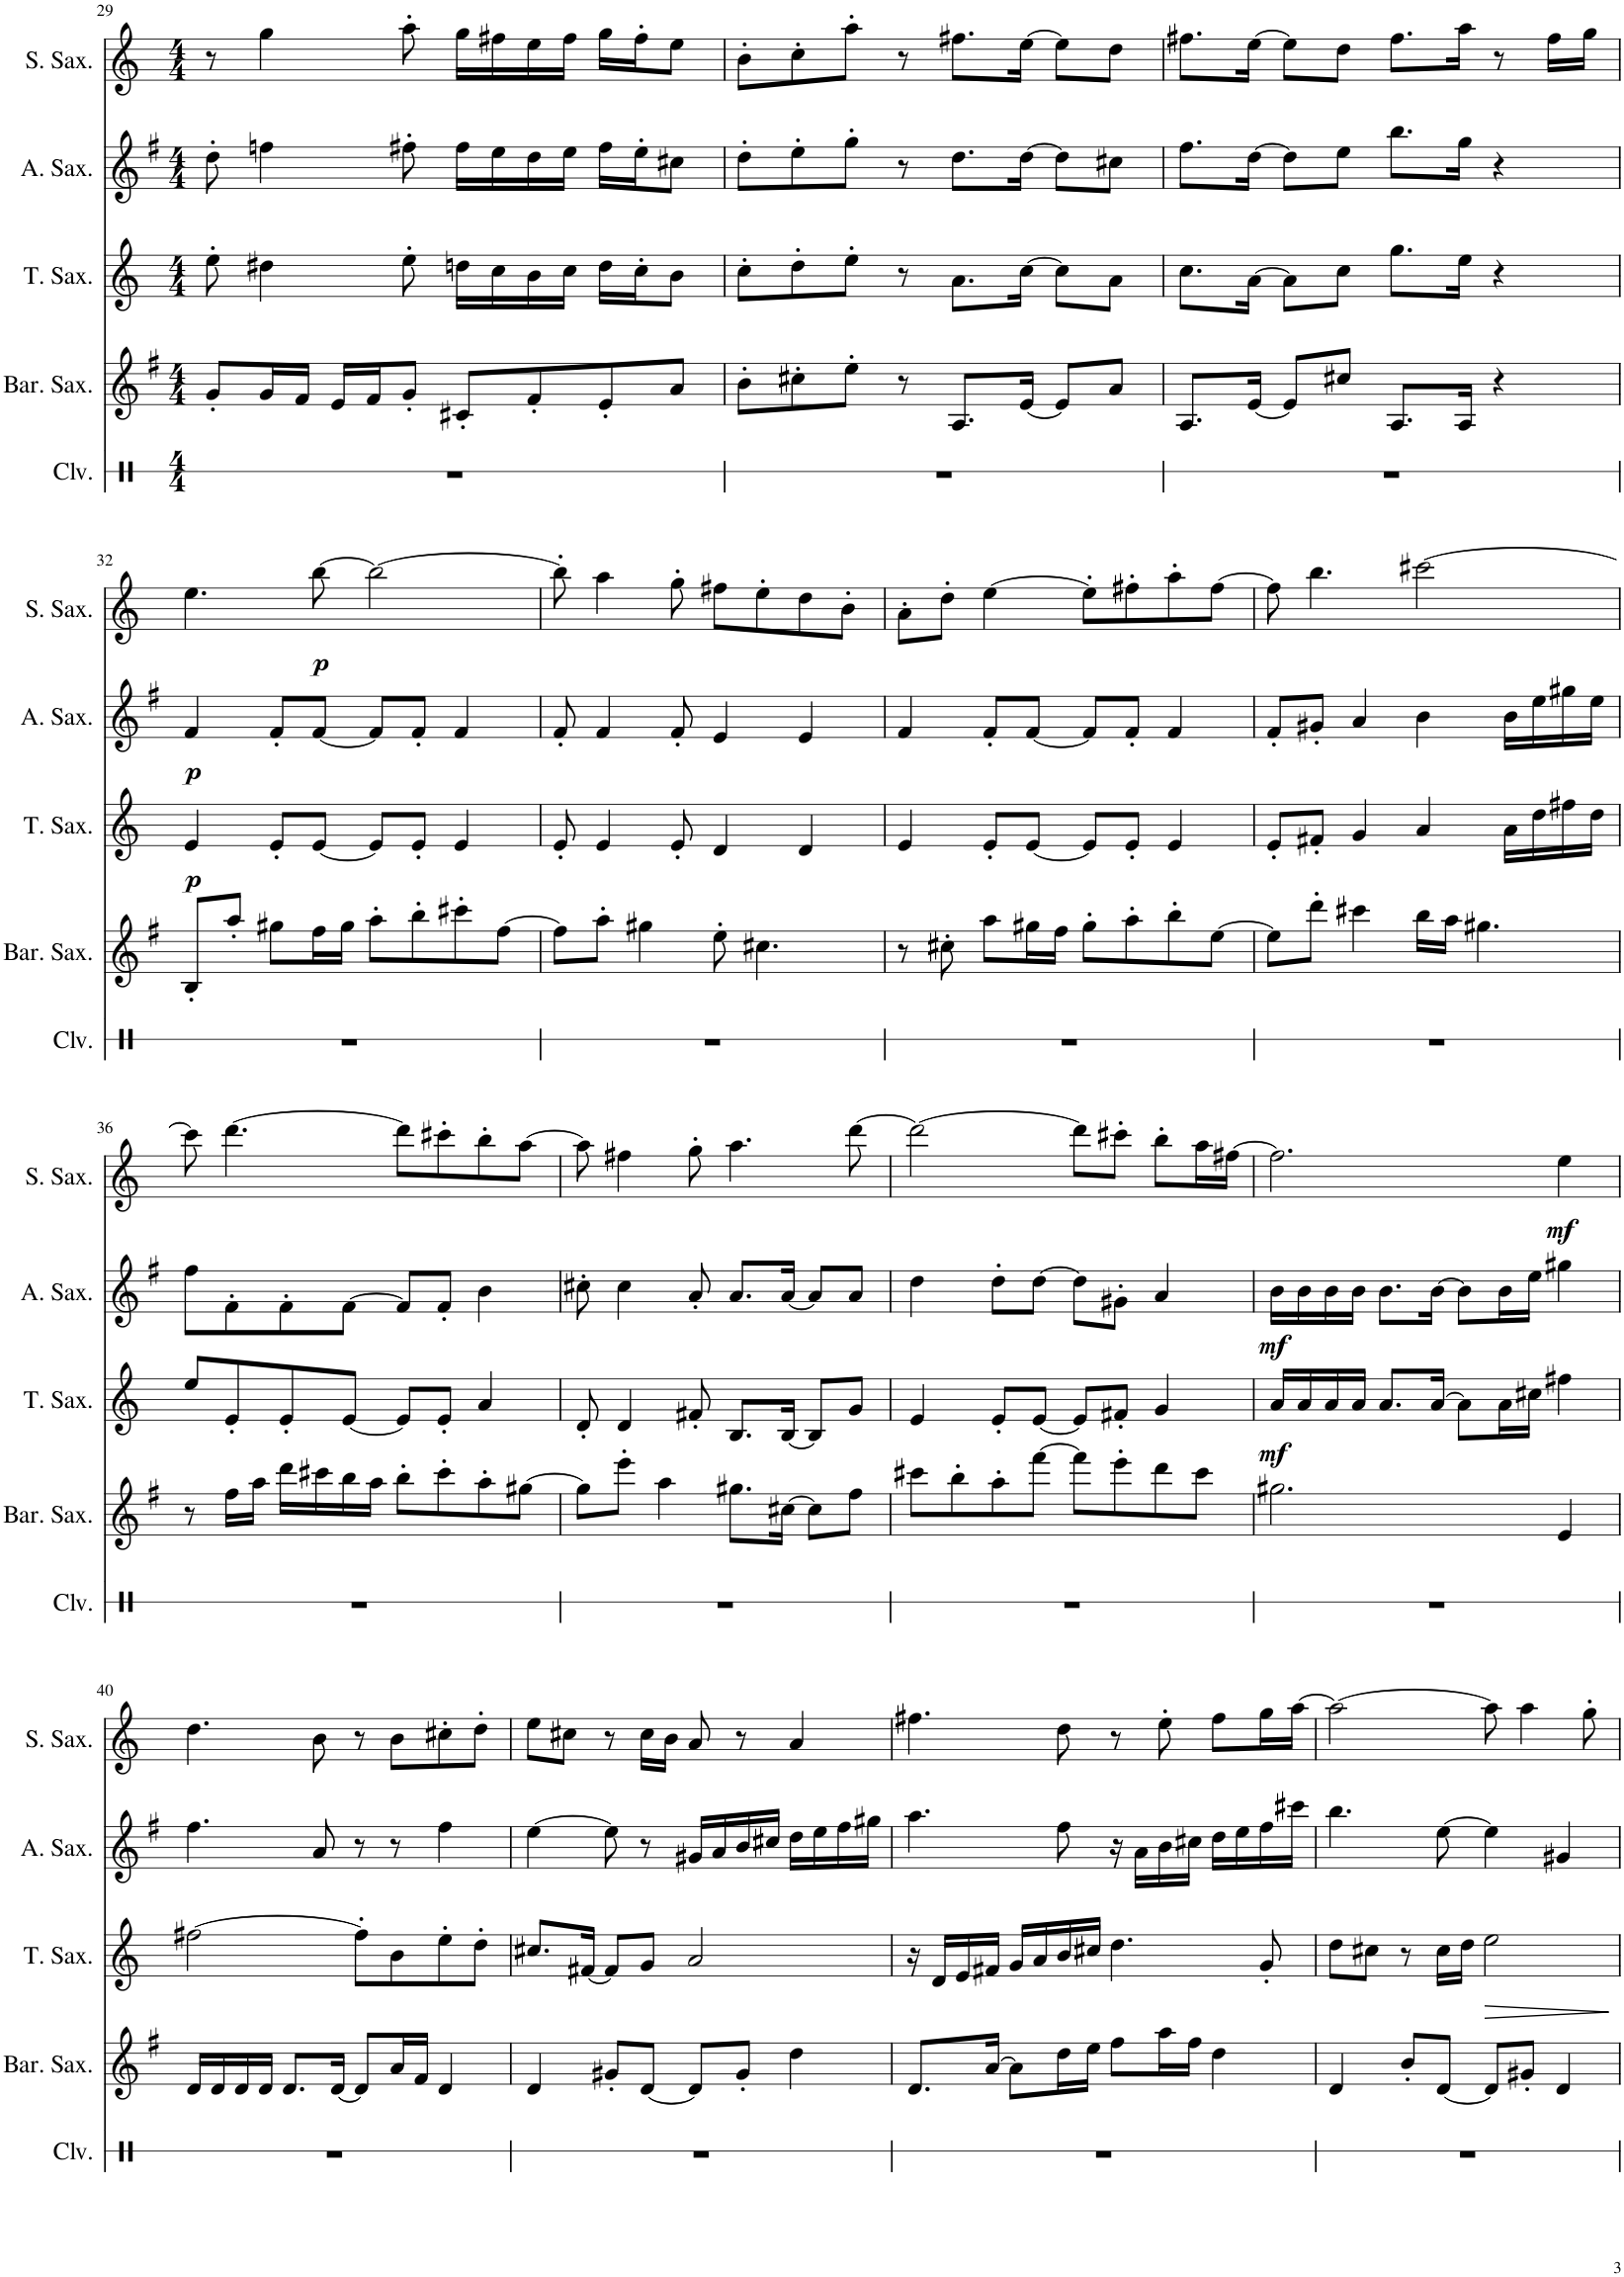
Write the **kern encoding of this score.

**kern	**kern	**kern	**dynam	**kern	**dynam	**kern	**dynam
*part5	*part4	*part3	*part3	*part2	*part2	*part1	*part1
*staff5	*staff4	*staff3	*staff3	*staff2	*staff2	*staff1	*staff1
*I"クラベス	*I"バリトンサックス	*I"テナーサックス	*	*I"アルトサックス	*	*I"ソプラノサックス	*
!!LO:PB:g=z
*clefX	*clefG2	*clefG2	*	*clefG2	*	*clefG2	*
*	*Trd12c21	*Trd8c14	*	*Trd5c9	*	*Trd1c2	*
*k[]	*k[f#]	*k[]	*	*k[f#]	*	*k[]	*
*M4/4	*M4/4	*M4/4	*	*M4/4	*	*M4/4	*
=29	=29	=29	=29	=29	=29	=29	=29
1r	8g'/L	8ee'\	.	8dd'\	.	8r	.
.	16g/L	4dd#X\	.	4ffn\	.	4gg\	.
.	16f#/JJ	.	.	.	.	.	.
.	16e/LL	.	.	.	.	.	.
.	16f#/J	.	.	.	.	.	.
.	8g'/J	8ee'\	.	8ff#X'\	.	8aa'\	.
.	8c#X'/L	16ddn\LL	.	16ff#\LL	.	16gg\LL	.
.	.	16cc\	.	16ee\	.	16ff#X\	.
.	8f#'/	16b\	.	16dd\	.	16ee\	.
.	.	16cc\JJ	.	16ee\JJ	.	16ff#\JJ	.
.	8e'/	16dd\LL	.	16ff#\LL	.	16gg\LL	.
.	.	16cc'\J	.	16ee'\J	.	16ff#'\J	.
.	8a/J	8b\J	.	8cc#X\J	.	8ee\J	.
=30	=30	=30	=30	=30	=30	=30	=30
1r	8b'\L	8cc'\L	.	8dd'\L	.	8b'\L	.
.	8cc#X'\	8dd'\	.	8ee'\	.	8cc'\	.
.	8ee'\J	8ee'\J	.	8gg'\J	.	8aa'\J	.
.	8r	8r	.	8r	.	8r	.
.	8.A/L	8.a\L	.	8.dd\L	.	8.ff#X\L	.
.	[16e/Jk	[16cc\Jk	.	[16dd\Jk	.	[16ee\Jk	.
.	8e/L]	8cc\L]	.	8dd\L]	.	8ee\L]	.
.	8a/J	8a\J	.	8cc#X\J	.	8dd\J	.
=31	=31	=31	=31	=31	=31	=31	=31
1r	8.A/L	8.cc\L	.	8.ff#\L	.	8.ff#X\L	.
.	[16e/Jk	[16a\Jk	.	[16dd\Jk	.	[16ee\Jk	.
.	8e/L]	8a\L]	.	8dd\L]	.	8ee\L]	.
.	8cc#X/J	8cc\J	.	8ee\J	.	8dd\J	.
.	8.A/L	8.gg\L	.	8.bb\L	.	8.ff#\L	.
.	16A/Jk	16ee\Jk	.	16gg\Jk	.	16aa\Jk	.
.	4r	4r	.	4r	.	8r	.
.	.	.	.	.	.	16ff#\LL	.
.	.	.	.	.	.	16gg\JJ	.
!!LO:LB:g=z
=32	=32	=32	=32	=32	=32	=32	=32
!	!	!	!LO:DY:b	!	!LO:DY:b	!	!
1r	8B'/L	4e/	p	4f#/	p	4.ee\	.
.	8aa'/J	.	.	.	.	.	.
.	8gg#X\L	8e'/L	.	8f#'/L	.	.	.
!	!	!	!	!	!	!	!LO:DY:b
.	16ff#\L	[8e/J	.	[8f#/J	.	[8bb\	p
.	16gg#\JJ	.	.	.	.	.	.
.	8aa'\L	8e/L]	.	8f#/L]	.	2bb\_	.
.	8bb'\	8e'/J	.	8f#'/J	.	.	.
.	8ccc#X'\	4e/	.	4f#/	.	.	.
.	[8ff#\J	.	.	.	.	.	.
=33	=33	=33	=33	=33	=33	=33	=33
1r	8ff#\L]	8e'/	.	8f#'/	.	8bb'\]	.
.	8aa'\J	4e/	.	4f#/	.	4aa\	.
.	4gg#X\	.	.	.	.	.	.
.	.	8e'/	.	8f#'/	.	8gg'\	.
.	8ee'\	4d/	.	4e/	.	8ff#X\L	.
.	4.cc#X\	.	.	.	.	8ee'\	.
.	.	4d/	.	4e/	.	8dd\	.
.	.	.	.	.	.	8b'\J	.
=34	=34	=34	=34	=34	=34	=34	=34
1r	8r	4e/	.	4f#/	.	8a'\L	.
.	8cc#X'\	.	.	.	.	8dd'\J	.
.	8aa\L	8e'/L	.	8f#'/L	.	[4ee\	.
.	16gg#X\L	[8e/J	.	[8f#/J	.	.	.
.	16ff#\JJ	.	.	.	.	.	.
.	8gg#'\L	8e/L]	.	8f#/L]	.	8ee'\L]	.
.	8aa'\	8e'/J	.	8f#'/J	.	8ff#X'\	.
.	8bb'\	4e/	.	4f#/	.	8aa'\	.
.	[8ee\J	.	.	.	.	[8ff#\J	.
=35	=35	=35	=35	=35	=35	=35	=35
1r	8ee\L]	8e'/L	.	8f#'/L	.	8ff#\]	.
.	8ddd'\J	8f#X'/J	.	8g#X'/J	.	4.bb\	.
.	4ccc#X\	4g/	.	4a/	.	.	.
.	16bb\LL	4a/	.	4b\	.	[2ccc#X\	.
.	16aa\JJ	.	.	.	.	.	.
.	4.gg#X\	.	.	.	.	.	.
.	.	16a\LL	.	16b\LL	.	.	.
.	.	16dd\	.	16ee\	.	.	.
.	.	16ff#X\	.	16gg#X\	.	.	.
.	.	16dd\JJ	.	16ee\JJ	.	.	.
!!LO:LB:g=z
=36	=36	=36	=36	=36	=36	=36	=36
1r	8r	8ee/L	.	8ff#\L	.	8ccc#\]	.
.	16ff#\LL	8e'/	.	8f#'\	.	[4.ddd\	.
.	16aa\JJ	.	.	.	.	.	.
.	16ddd\LL	8e'/	.	8f#'\	.	.	.
.	16ccc#X\	.	.	.	.	.	.
.	16bb\	[8e/J	.	[8f#\J	.	.	.
.	16aa\JJ	.	.	.	.	.	.
.	8bb'\L	8e/L]	.	8f#/L]	.	8ddd\L]	.
.	8ccc#'\	8e'/J	.	8f#'/J	.	8ccc#X'\	.
.	8aa'\	4a/	.	4b\	.	8bb'\	.
.	[8gg#X\J	.	.	.	.	[8aa\J	.
=37	=37	=37	=37	=37	=37	=37	=37
1r	8gg#\L]	8d'/	.	8cc#X'\	.	8aa\]	.
.	8eee'\J	4d/	.	4cc#\	.	4ff#X\	.
.	4aa\	.	.	.	.	.	.
.	.	8f#X'/	.	8a'/	.	8gg'\	.
.	8.gg#X\L	8.B/L	.	8.a/L	.	4.aa\	.
.	[16cc#X\Jk	[16B/Jk	.	[16a/Jk	.	.	.
.	8cc#\L]	8B/L]	.	8a/L]	.	.	.
.	8ff#\J	8g/J	.	8a/J	.	[8ddd\	.
=38	=38	=38	=38	=38	=38	=38	=38
1r	8ccc#X\L	4e/	.	4dd\	.	2ddd\_	.
.	8bb'\	.	.	.	.	.	.
.	8aa'\	8e'/L	.	8dd'\L	.	.	.
.	[8fff#\J	[8e/J	.	[8dd\J	.	.	.
.	8fff#\L]	8e/L]	.	8dd\L]	.	8ddd\L]	.
.	8eee'\	8f#X'/J	.	8g#X'\J	.	8ccc#X'\J	.
.	8ddd\	4g/	.	4a/	.	8bb'\L	.
.	8ccc#\J	.	.	.	.	16aa\L	.
.	.	.	.	.	.	[16ff#X\JJ	.
=39	=39	=39	=39	=39	=39	=39	=39
!	!	!	!LO:DY:b	!	!LO:DY:b	!	!
1r	2.gg#X\	16a/LL	mf	16b\LL	mf	2.ff#\]	.
.	.	16a/	.	16b\	.	.	.
.	.	16a/	.	16b\	.	.	.
.	.	16a/JJ	.	16b\JJ	.	.	.
.	.	8.a/L	.	8.b\L	.	.	.
.	.	[16a/Jk	.	[16b\Jk	.	.	.
.	.	8a\L]	.	8b\L]	.	.	.
.	.	16a\L	.	16b\L	.	.	.
.	.	16cc#X\JJ	.	16ee\JJ	.	.	.
!	!	!	!	!	!	!	!LO:DY:b
.	4e/	4ff#X\	.	4gg#X\	.	4ee\	mf
!!LO:LB:g=z
=40	=40	=40	=40	=40	=40	=40	=40
1r	16d/LL	[2ff#X\	.	4.ff#\	.	4.dd\	.
.	16d/	.	.	.	.	.	.
.	16d/	.	.	.	.	.	.
.	16d/JJ	.	.	.	.	.	.
.	8.d/L	.	.	.	.	.	.
.	.	.	.	8a/	.	8b\	.
.	[16d/Jk	.	.	.	.	.	.
.	8d/L]	8ff#'\L]	.	8r	.	8r	.
.	16a/L	8b\	.	8r	.	8b\L	.
.	16f#/JJ	.	.	.	.	.	.
.	4d/	8ee'\	.	4ff#\	.	8cc#X'\	.
.	.	8dd'\J	.	.	.	8dd'\J	.
=41	=41	=41	=41	=41	=41	=41	=41
1r	4d/	8.cc#X/L	.	[4ee\	.	8ee\L	.
.	.	.	.	.	.	8cc#X\J	.
.	.	[16f#X/Jk	.	.	.	.	.
.	8g#X'/L	8f#/L]	.	8ee\]	.	8r	.
.	[8d/J	8g/J	.	8r	.	16cc#\LL	.
.	.	.	.	.	.	16b\JJ	.
.	8d/L]	2a/	.	16g#X/LL	.	8a/	.
.	.	.	.	16a/	.	.	.
.	8g#'/J	.	.	16b/	.	8r	.
.	.	.	.	16cc#X/JJ	.	.	.
.	4dd\	.	.	16dd\LL	.	4a/	.
.	.	.	.	16ee\	.	.	.
.	.	.	.	16ff#\	.	.	.
.	.	.	.	16gg#X\JJ	.	.	.
=42	=42	=42	=42	=42	=42	=42	=42
1r	8.d/L	16r	.	4.aa\	.	4.ff#X\	.
.	.	16d/LL	.	.	.	.	.
.	.	16e/	.	.	.	.	.
.	[16a/Jk	16f#X/JJ	.	.	.	.	.
.	8a\L]	16g/LL	.	.	.	.	.
.	.	16a/	.	.	.	.	.
.	16dd\L	16b/	.	8ff#\	.	8dd\	.
.	16ee\JJ	16cc#X/JJ	.	.	.	.	.
.	8ff#\L	4.dd\	.	16r	.	8r	.
.	.	.	.	16a\LL	.	.	.
.	16aa\L	.	.	16b\	.	8ee'\	.
.	16ff#\JJ	.	.	16cc#X\JJ	.	.	.
.	4dd\	.	.	16dd\LL	.	8ff#\L	.
.	.	.	.	16ee\	.	.	.
.	.	8g'/	.	16ff#\	.	16gg\L	.
.	.	.	.	16ccc#X\JJ	.	[16aa\JJ	.
=43	=43	=43	=43	=43	=43	=43	=43
1r	4d/	8dd\L	.	4.bb\	.	2aa\_	.
.	.	8cc#X\J	.	.	.	.	.
.	8b'/L	8r	.	.	.	.	.
.	[8d/J	16cc#\LL	.	[8ee\	.	.	.
.	.	16dd\JJ	.	.	.	.	.
!	!	!	!LO:HP:b	!	!	!	!
.	8d/L]	2ee\	>	4ee\]	.	8aa\]	.
.	8g#X'/J	.	.	.	.	4aa\	.
.	4d/	.	.	4g#X/	.	.	.
.	.	.	.	.	.	8gg'\	.
.	.	.	]	.	.	.	.
=	=	=	=	=	=	=	=
*-	*-	*-	*-	*-	*-	*-	*-
